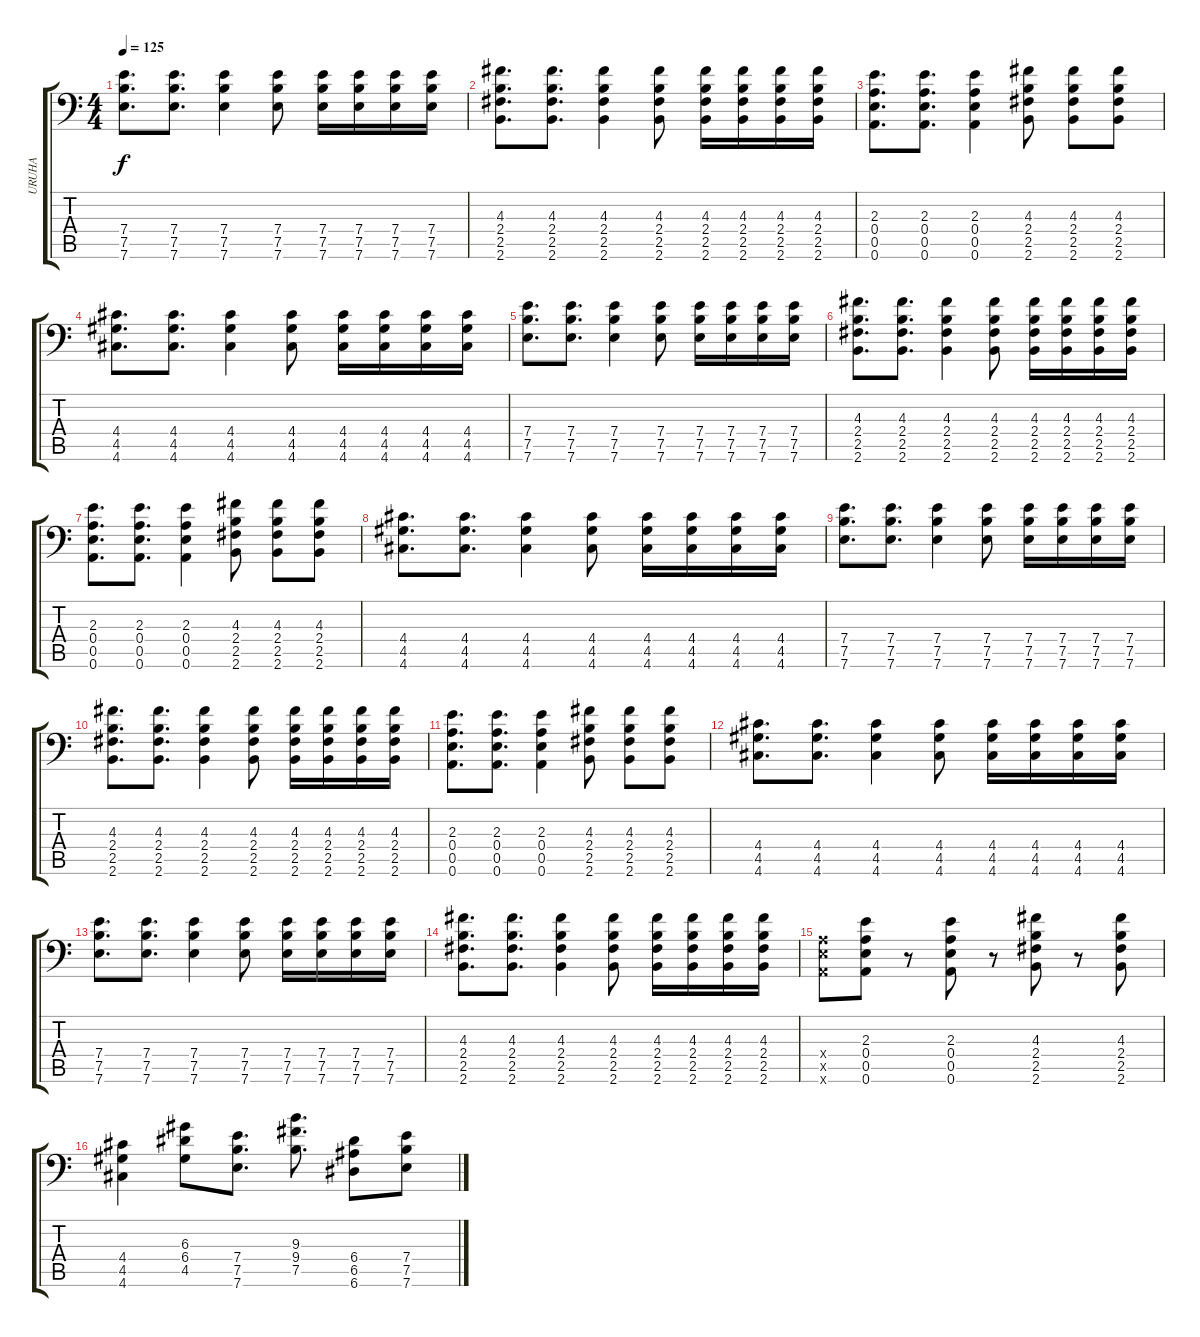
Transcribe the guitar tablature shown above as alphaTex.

\track ("URUHA" "URUHA") {instrument overdrivenguitar}
\staff {score tabs}
\tuning (B3 Gb3 D3 A2 E2 A1) {hide}
\ts (4 4)
\tempo 125
\clef f4
\ks c
(7.4 7.5 7.6).8{d dy f} (7.4 7.5 7.6).8{d} (7.4 7.5 7.6).4 (7.4 7.5 7.6).8 (7.4 7.5 7.6).16 (7.4 7.5 7.6).16 (7.4 7.5 7.6).16 (7.4 7.5 7.6).16 |
(4.3 2.4 2.5 2.6).8{d} (4.3 2.4 2.5 2.6).8{d} (4.3 2.4 2.5 2.6).4 (4.3 2.4 2.5 2.6).8 (4.3 2.4 2.5 2.6).16 (4.3 2.4 2.5 2.6).16 (4.3 2.4 2.5 2.6).16 (4.3 2.4 2.5 2.6).16 |
(2.3 0.4 0.5 0.6).8{d} (2.3 0.4 0.5 0.6).8{d} (2.3 0.4 0.5 0.6).4 (4.3 2.4 2.5 2.6).8 (4.3 2.4 2.5 2.6).8 (4.3 2.4 2.5 2.6).8 |
(4.4 4.5 4.6).8{d} (4.4 4.5 4.6).8{d} (4.4 4.5 4.6).4 (4.4 4.5 4.6).8 (4.4 4.5 4.6).16 (4.4 4.5 4.6).16 (4.4 4.5 4.6).16 (4.4 4.5 4.6).16 |
(7.4 7.5 7.6).8{d} (7.4 7.5 7.6).8{d} (7.4 7.5 7.6).4 (7.4 7.5 7.6).8 (7.4 7.5 7.6).16 (7.4 7.5 7.6).16 (7.4 7.5 7.6).16 (7.4 7.5 7.6).16 |
(4.3 2.4 2.5 2.6).8{d} (4.3 2.4 2.5 2.6).8{d} (4.3 2.4 2.5 2.6).4 (4.3 2.4 2.5 2.6).8 (4.3 2.4 2.5 2.6).16 (4.3 2.4 2.5 2.6).16 (4.3 2.4 2.5 2.6).16 (4.3 2.4 2.5 2.6).16 |
(2.3 0.4 0.5 0.6).8{d} (2.3 0.4 0.5 0.6).8{d} (2.3 0.4 0.5 0.6).4 (4.3 2.4 2.5 2.6).8 (4.3 2.4 2.5 2.6).8 (4.3 2.4 2.5 2.6).8 |
(4.4 4.5 4.6).8{d} (4.4 4.5 4.6).8{d} (4.4 4.5 4.6).4 (4.4 4.5 4.6).8 (4.4 4.5 4.6).16 (4.4 4.5 4.6).16 (4.4 4.5 4.6).16 (4.4 4.5 4.6).16 |
(7.4 7.5 7.6).8{d} (7.4 7.5 7.6).8{d} (7.4 7.5 7.6).4 (7.4 7.5 7.6).8 (7.4 7.5 7.6).16 (7.4 7.5 7.6).16 (7.4 7.5 7.6).16 (7.4 7.5 7.6).16 |
(4.3 2.4 2.5 2.6).8{d} (4.3 2.4 2.5 2.6).8{d} (4.3 2.4 2.5 2.6).4 (4.3 2.4 2.5 2.6).8 (4.3 2.4 2.5 2.6).16 (4.3 2.4 2.5 2.6).16 (4.3 2.4 2.5 2.6).16 (4.3 2.4 2.5 2.6).16 |
(2.3 0.4 0.5 0.6).8{d} (2.3 0.4 0.5 0.6).8{d} (2.3 0.4 0.5 0.6).4 (4.3 2.4 2.5 2.6).8 (4.3 2.4 2.5 2.6).8 (4.3 2.4 2.5 2.6).8 |
(4.4 4.5 4.6).8{d} (4.4 4.5 4.6).8{d} (4.4 4.5 4.6).4 (4.4 4.5 4.6).8 (4.4 4.5 4.6).16 (4.4 4.5 4.6).16 (4.4 4.5 4.6).16 (4.4 4.5 4.6).16 |
(7.4 7.5 7.6).8{d} (7.4 7.5 7.6).8{d} (7.4 7.5 7.6).4 (7.4 7.5 7.6).8 (7.4 7.5 7.6).16 (7.4 7.5 7.6).16 (7.4 7.5 7.6).16 (7.4 7.5 7.6).16 |
(4.3 2.4 2.5 2.6).8{d} (4.3 2.4 2.5 2.6).8{d} (4.3 2.4 2.5 2.6).4 (4.3 2.4 2.5 2.6).8 (4.3 2.4 2.5 2.6).16 (4.3 2.4 2.5 2.6).16 (4.3 2.4 2.5 2.6).16 (4.3 2.4 2.5 2.6).16 |
(0.4{x} 0.5{x} 0.6{x}).8 (2.3 0.4 0.5 0.6).8 r.8 (2.3 0.4 0.5 0.6).8 r.8 (4.3 2.4 2.5 2.6).8 r.8 (4.3 2.4 2.5 2.6).8 |
(4.4 4.5 4.6).4 (6.3 6.4 4.5).8 (7.4 7.5 7.6).8{d} (9.3 9.4 7.5).8{d} (6.4 6.5 6.6).8 (7.4 7.5 7.6).8
